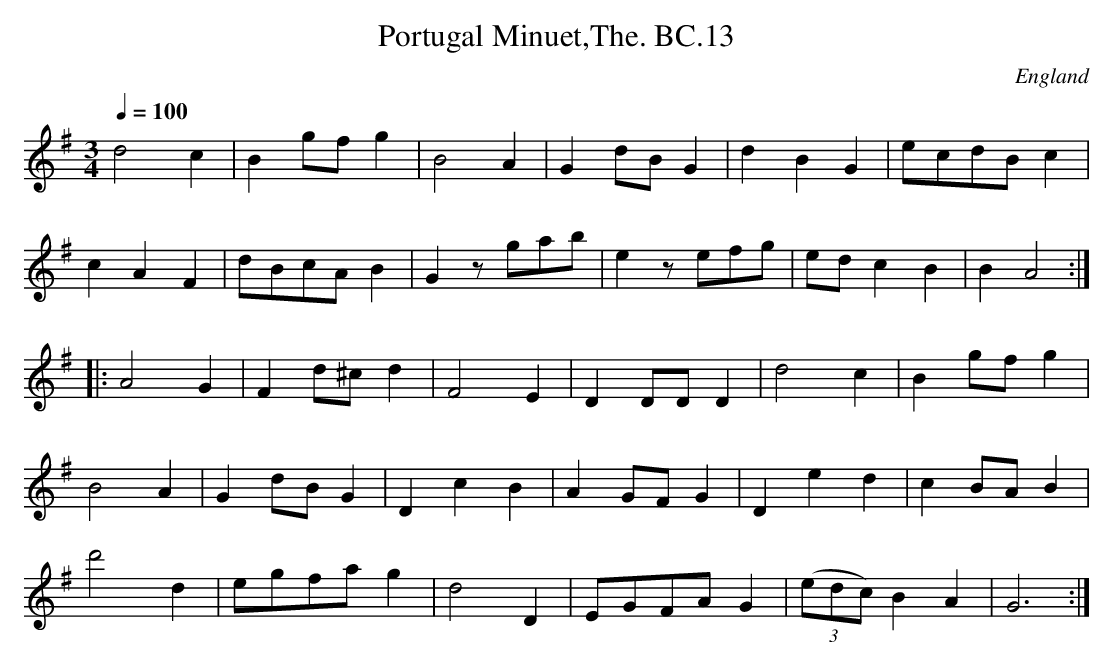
X:1
T:Portugal Minuet,The. BC.13
M:3/4
L:1/4
Q:1/4=100
O:England
K:G major
d2 c|B g/f/ g|B2 A|G d/B/ G|d B G|e/c/d/B/ c|!
c A F|d/B/c/A/ B|G z/ g/a/b/|e z/ e/f/g/|e/d/ c B|B A2:|!
|:A2 G|F d/^c/ d|F2 E|D D/D/ D|d2 c|B g/f/ g|!
B2 A|G d/B/ G|D c B|A G/F/ G|D e d|c B/A/ B|!
d'2 d|e/g/f/a/ g|d2 D|E/G/F/A/ G|((3e/d/c/) B A|G3:|
